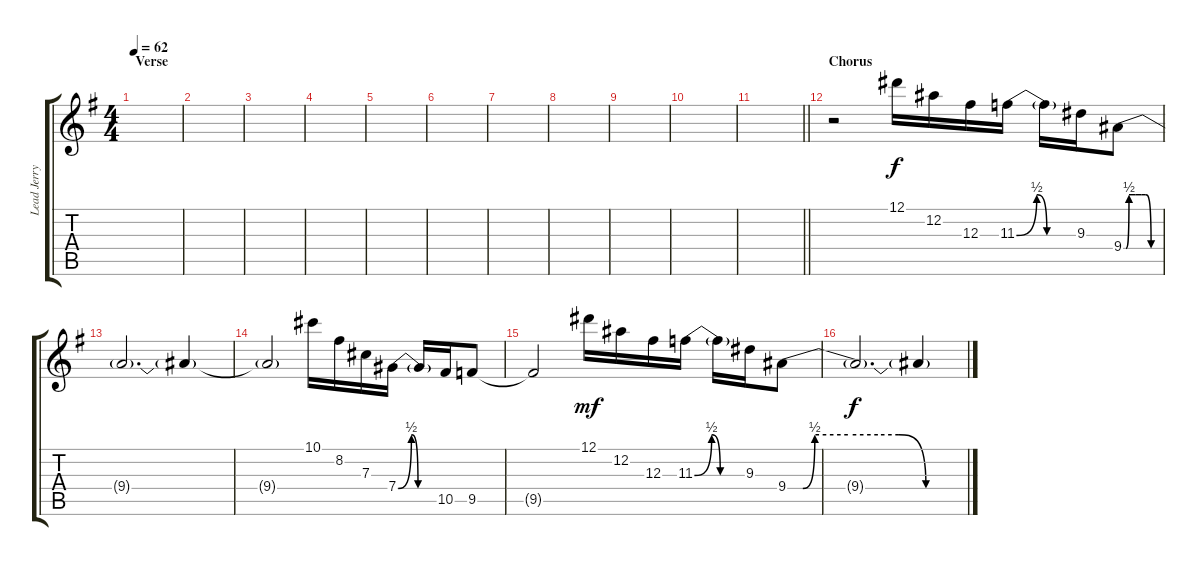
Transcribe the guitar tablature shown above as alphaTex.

\track ("Lead Jerry" "Lead Jerry") {instrument overdrivenguitar}
\staff {score tabs}
\tuning (Eb4 Bb3 Gb3 Db3 Ab2 Eb2) {hide}
\ts (4 4)
\section ("" "Verse")
\tempo 62
\clef g2
\ks eminor
|
|
|
|
|
|
|
|
|
|
\barLineRight lightlight
|
\section ("" "Chorus")
r.2 12.1.16 12.2.16 12.3.16 11.3{be (custom 0 0 20 2 30 0 60 0)}.16 11.3{t}.16 9.3.16 9.4{be (custom 0 0 4 0 9 2 20 2 30 2 37 2 46 0 60 0)}.8 |
9.4{t}.2{d} 9.4{t}.4 |
9.4{t}.2 10.1.16 8.2.16 7.3.16 7.4{be (custom 0 0 20 2 30 0 60 0)}.16 7.4{t}.16 10.5.16 9.5.8 |
9.5{t}.2{dy f} 12.1.16{dy mf} 12.2.16 12.3.16 11.3{be (custom 0 0 20 2 30 0 60 0)}.16 11.3{t}.16 9.3.16 9.4{be (custom 0 0 5 0 9 2 20 2 30 2 37 2 46 0 60 0)}.8 |
9.4{t}.2{d dy f} 9.4{t}.4
